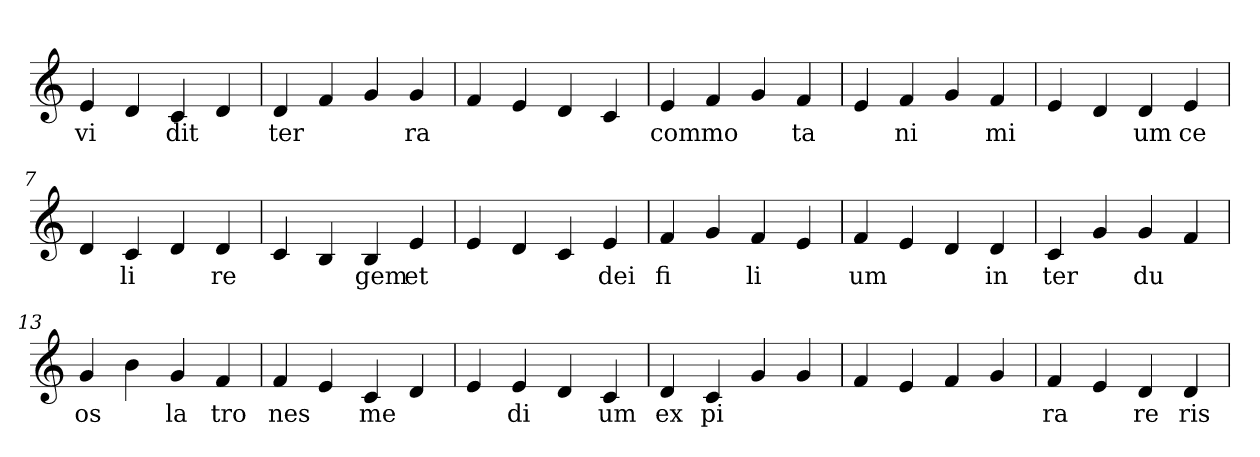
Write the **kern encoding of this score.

**kern	**text
*part1	*part1
*staff1	*staff1
*clefG2	*
=1	=1
4e	vi
4d	.
4c	dit
4d	.
=2	=2
4d	ter
4f	.
4g	.
4g	ra
=3	=3
4f	.
4e	.
4d	.
4c	.
=4	=4
4e	com
4f	mo
4g	.
4f	ta
=5	=5
4e	.
4f	ni
4g	.
4f	mi
=6	=6
4e	.
4d	.
4d	um
4e	ce
=7	=7
4d	.
4c	li
4d	.
4d	re
=8	=8
4c	.
4B	.
4B	gem
4e	et
=9	=9
4e	.
4d	.
4c	.
4e	dei
=10	=10
4f	fi
4g	.
4f	li
4e	.
=11	=11
4f	um
4e	.
4d	.
4d	in
=12	=12
4c	ter
4g	.
4g	du
4f	.
=13	=13
4g	os
4b	.
4g	la
4f	tro
=14	=14
4f	nes
4e	.
4c	me
4d	.
=15	=15
4e	.
4e	di
4d	.
4c	um
=16	=16
4d	ex
4c	pi
4g	.
4g	.
=17	=17
4f	.
4e	.
4f	.
4g	.
=18	=18
4f	ra
4e	.
4d	re
4d	ris
=	=
*-	*-
